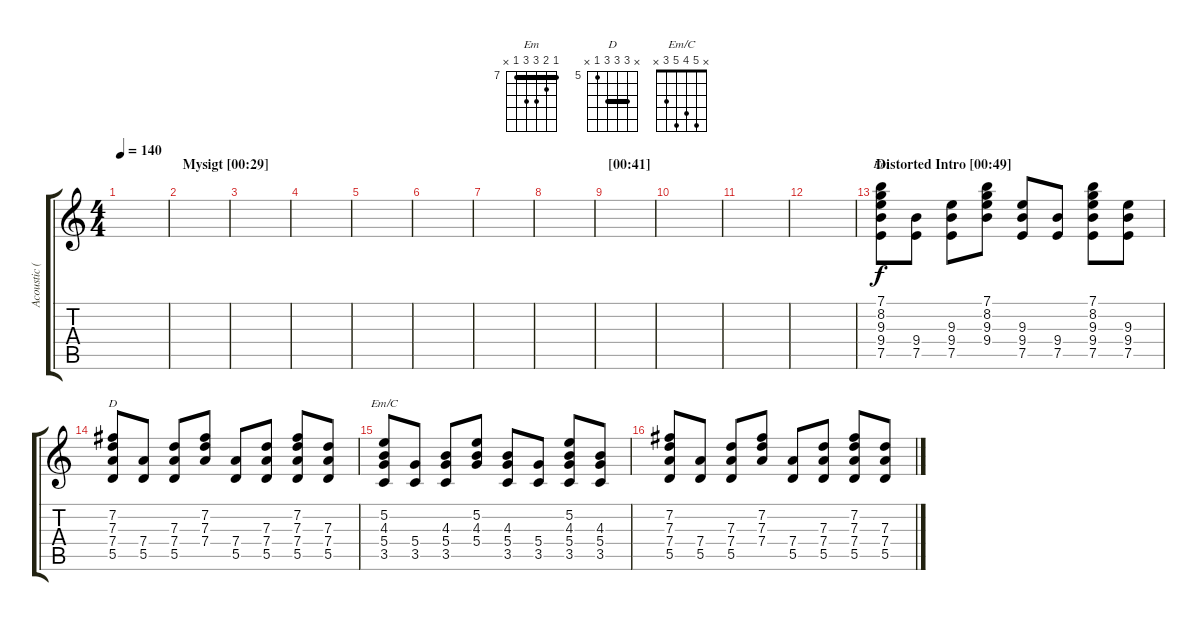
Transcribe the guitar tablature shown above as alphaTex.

\track ("Acoustic (Chords)" "Acoustic (") {instrument acousticguitarsteel}
\staff {score tabs}
\tuning (E4 B3 G3 D3 A2 E2) {hide}
\chord ("Em" 7 8 9 9 7 x) {firstfret 7 barre 7}
\chord ("D" x 7 7 7 5 x) {firstfret 5 barre 7}
\chord ("Em/C" x 5 4 5 3 x)
\ts (4 4)
\tempo 140
\clef g2
\ks c
|
\section ("" "Mysigt [00:29]")
|
|
|
|
|
|
|
\section ("" "[00:41]")
|
|
|
|
\section ("" "Distorted Intro [00:49]")
(7.1 8.2 9.3 9.4 7.5).8{ch "Em"} (9.4 7.5).8 (9.3 9.4 7.5).8 (7.1 8.2 9.3 9.4).8 (9.3 9.4 7.5).8 (9.4 7.5).8 (7.1 8.2 9.3 9.4 7.5).8 (9.3 9.4 7.5).8 |
(7.2 7.3 7.4 5.5).8{ch "D"} (7.4 5.5).8 (7.3 7.4 5.5).8 (7.2 7.3 7.4).8 (7.4 5.5).8 (7.3 7.4 5.5).8 (7.2 7.3 7.4 5.5).8 (7.3 7.4 5.5).8 |
(5.2 4.3 5.4 3.5).8{ch "Em/C"} (5.4 3.5).8 (4.3 5.4 3.5).8 (5.2 4.3 5.4).8 (4.3 5.4 3.5).8 (5.4 3.5).8 (5.2 4.3 5.4 3.5).8 (4.3 5.4 3.5).8 |
(7.2 7.3 7.4 5.5).8 (7.4 5.5).8 (7.3 7.4 5.5).8 (7.2 7.3 7.4).8 (7.4 5.5).8 (7.3 7.4 5.5).8 (7.2 7.3 7.4 5.5).8 (7.3 7.4 5.5).8
